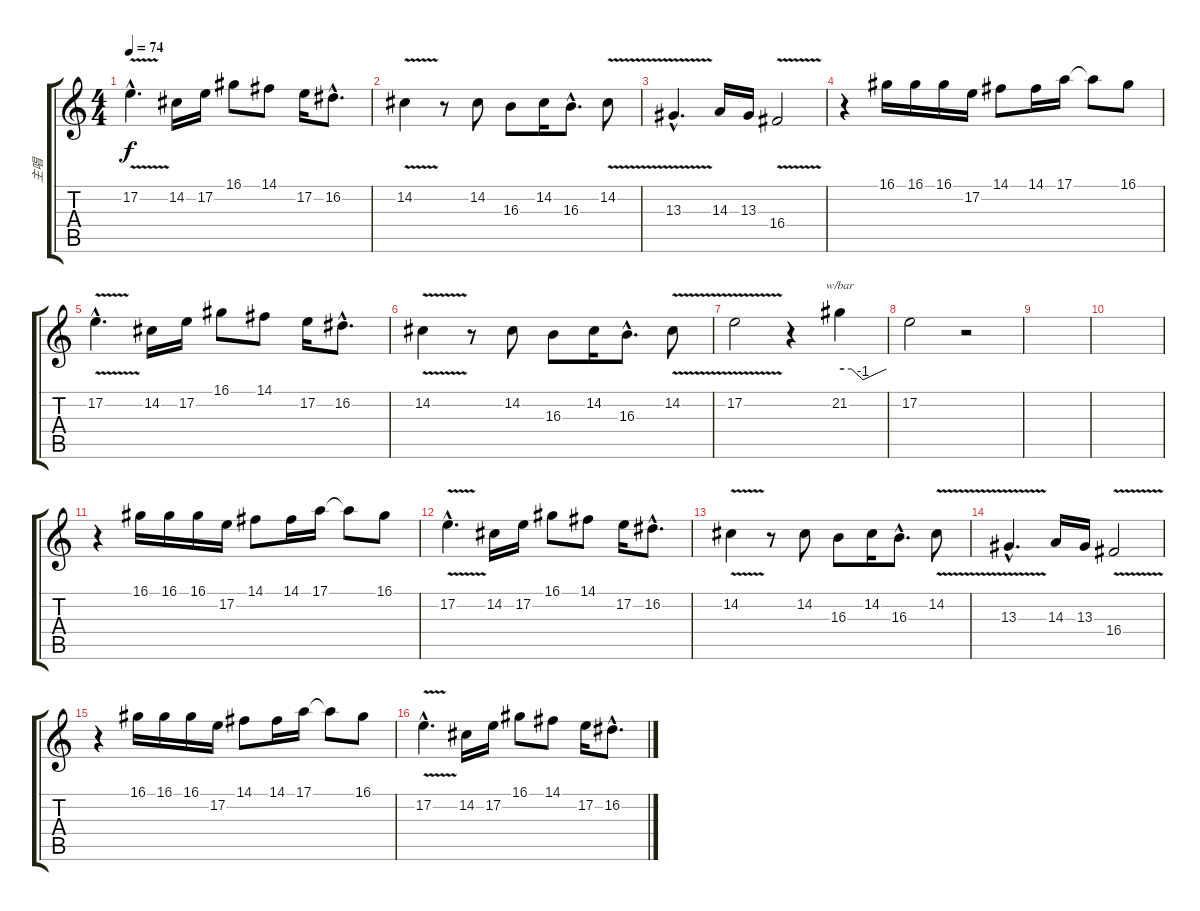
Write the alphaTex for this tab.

\track ("主唱" "主唱") {instrument choiraahs}
\staff {score tabs}
\tuning (E4 B3 G3 D3 A2 E2) {hide}
\ts (4 4)
\tempo 74
\clef g2
\ks c
17.2{v hac}.4{d dy f} 14.2.16 17.2.16 16.1.8 14.1.8 17.2.16 16.2{hac}.8{d} |
14.2{v}.4 r.8 14.2.8 16.3.8 14.2.16 16.3{hac}.8{d} 14.2{v}.8 |
13.3{v hac}.4{d} 14.3.16 13.3.16 16.4{v}.2 |
r.4 16.1.16 16.1.16 16.1.16 17.2.16 14.1.8 14.1.16 17.1.16 17.1{t}.8 16.1.8 |
17.2{v hac}.4{d} 14.2.16 17.2.16 16.1.8 14.1.8 17.2.16 16.2{hac}.8{d} |
14.2{v}.4 r.8 14.2.8 16.3.8 14.2.16 16.3{hac}.8{d} 14.2{v}.8 |
17.2{v}.2 r.4 21.2.4{tbe (custom default 0 0 5 0 15 0 30 -4 60 0)} |
17.2.2 r.2 |
|
|
r.4 16.1.16 16.1.16 16.1.16 17.2.16 14.1.8 14.1.16 17.1.16 17.1{t}.8 16.1.8 |
17.2{v hac}.4{d} 14.2.16 17.2.16 16.1.8 14.1.8 17.2.16 16.2{hac}.8{d} |
14.2{v}.4 r.8 14.2.8 16.3.8 14.2.16 16.3{hac}.8{d} 14.2{v}.8 |
13.3{v hac}.4{d} 14.3.16 13.3.16 16.4{v}.2 |
r.4 16.1.16 16.1.16 16.1.16 17.2.16 14.1.8 14.1.16 17.1.16 17.1{t}.8 16.1.8 |
17.2{v hac}.4{d} 14.2.16 17.2.16 16.1.8 14.1.8 17.2.16 16.2{hac}.8{d}
